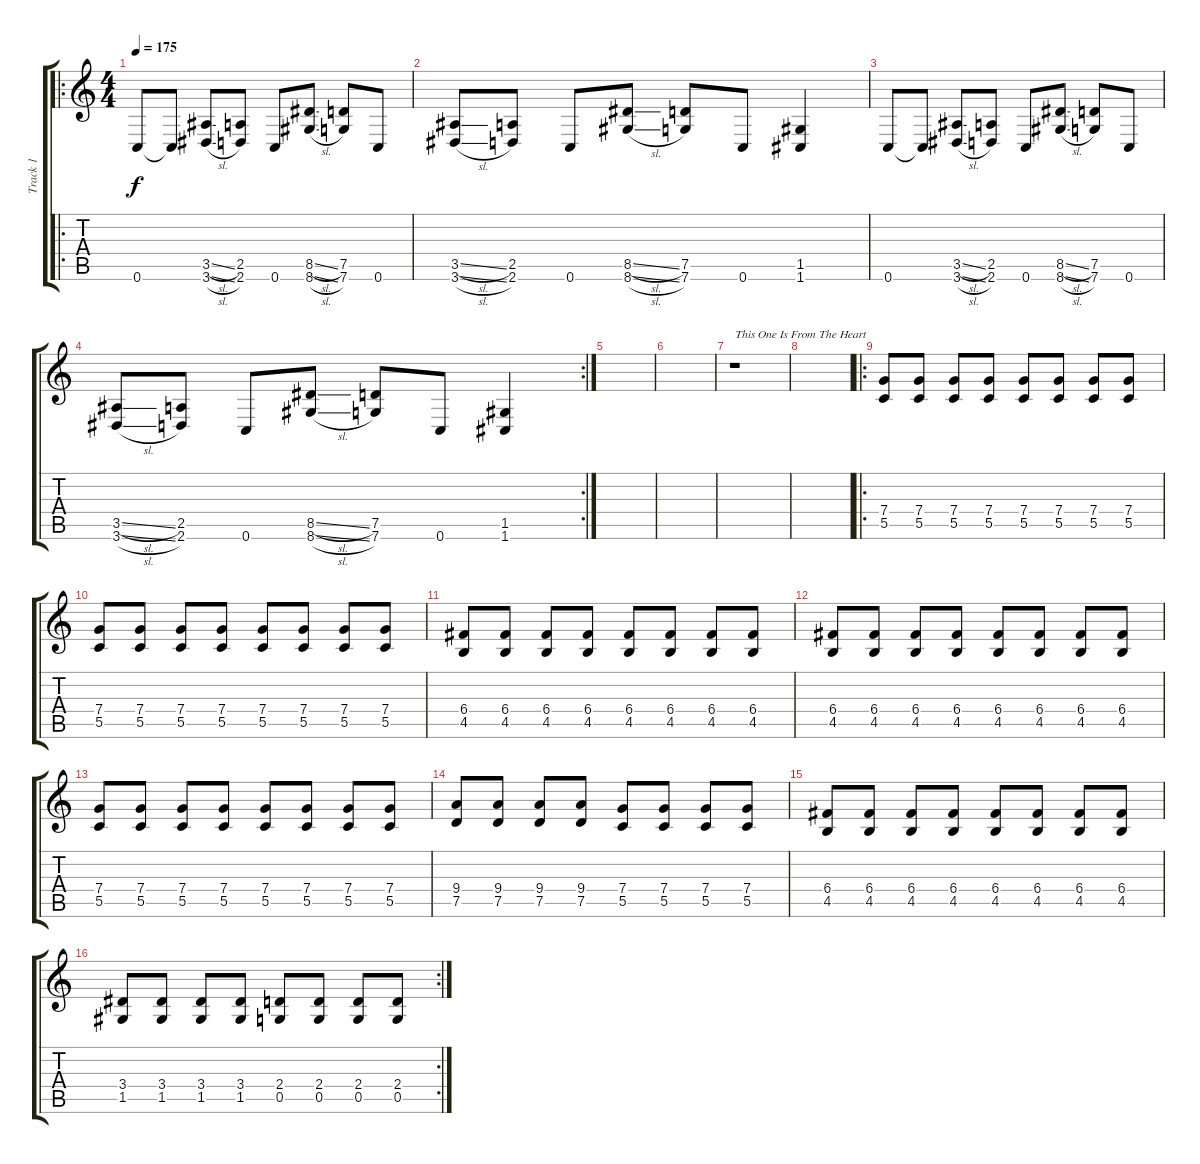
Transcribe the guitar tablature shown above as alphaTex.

\track ("Track 1" "Track 1") {instrument distortionguitar}
\staff {score tabs}
\tuning (D4 A3 F3 C3 G2 C2) {hide}
\ro
\ts (4 4)
\tempo 175
\clef g2
\ks c
0.6.8{dy f} 0.6{t}.8 (3.5{sl} 3.6{sl}).8 (2.5 2.6).8 0.6.8 (8.5{sl} 8.6{sl}).8 (7.5 7.6).8 0.6.8 |
(3.5{sl} 3.6{sl}).8 (2.5 2.6).8 0.6.8 (8.5{sl} 8.6{sl}).8 (7.5 7.6).8 0.6.8 (1.5 1.6).4 |
0.6.8 0.6{t}.8 (3.5{sl} 3.6{sl}).8 (2.5 2.6).8 0.6.8 (8.5{sl} 8.6{sl}).8 (7.5 7.6).8 0.6.8 |
\rc 2
(3.5{sl} 3.6{sl}).8 (2.5 2.6).8 0.6.8 (8.5{sl} 8.6{sl}).8 (7.5 7.6).8 0.6.8 (1.5 1.6).4 |
|
|
r.1{txt "This One Is From The Heart"} |
|
\ro
(7.4 5.5).8 (7.4 5.5).8 (7.4 5.5).8 (7.4 5.5).8 (7.4 5.5).8 (7.4 5.5).8 (7.4 5.5).8 (7.4 5.5).8 |
(7.4 5.5).8 (7.4 5.5).8 (7.4 5.5).8 (7.4 5.5).8 (7.4 5.5).8 (7.4 5.5).8 (7.4 5.5).8 (7.4 5.5).8 |
(6.4 4.5).8 (6.4 4.5).8 (6.4 4.5).8 (6.4 4.5).8 (6.4 4.5).8 (6.4 4.5).8 (6.4 4.5).8 (6.4 4.5).8 |
(6.4 4.5).8 (6.4 4.5).8 (6.4 4.5).8 (6.4 4.5).8 (6.4 4.5).8 (6.4 4.5).8 (6.4 4.5).8 (6.4 4.5).8 |
(7.4 5.5).8 (7.4 5.5).8 (7.4 5.5).8 (7.4 5.5).8 (7.4 5.5).8 (7.4 5.5).8 (7.4 5.5).8 (7.4 5.5).8 |
(9.4 7.5).8 (9.4 7.5).8 (9.4 7.5).8 (9.4 7.5).8 (7.4 5.5).8 (7.4 5.5).8 (7.4 5.5).8 (7.4 5.5).8 |
(6.4 4.5).8 (6.4 4.5).8 (6.4 4.5).8 (6.4 4.5).8 (6.4 4.5).8 (6.4 4.5).8 (6.4 4.5).8 (6.4 4.5).8 |
\rc 2
(3.4 1.5).8 (3.4 1.5).8 (3.4 1.5).8 (3.4 1.5).8 (2.4 0.5).8 (2.4 0.5).8 (2.4 0.5).8 (2.4 0.5).8
